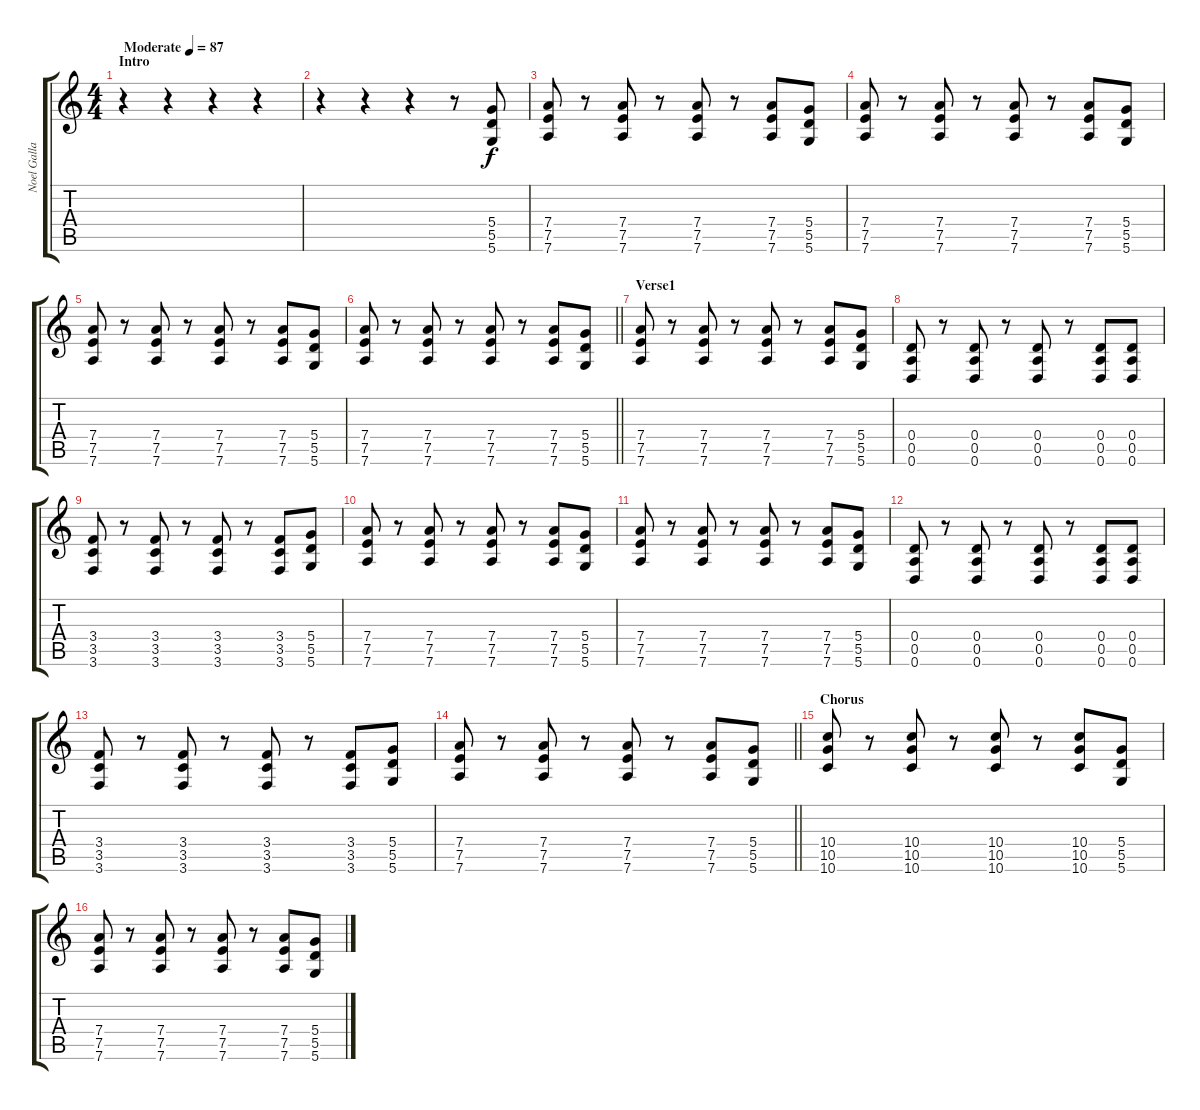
\track ("Noel Gallagher" "Noel Galla") {instrument electricguitarjazz}
\staff {score tabs}
\tuning (E4 B3 G3 D3 A2 D2) {hide}
\ts (4 4)
\section ("" "Intro")
\tempo (87 "Moderate")
\clef g2
\ks c
r.4{dy f instrument electricguitarjazz} r.4 r.4 r.4 |
r.4 r.4 r.4 r.8 (5.4 5.5 5.6).8 |
(7.4 7.5 7.6).8 r.8 (7.4 7.5 7.6).8 r.8 (7.4 7.5 7.6).8 r.8 (7.4 7.5 7.6).8 (5.4 5.5 5.6).8 |
(7.4 7.5 7.6).8 r.8 (7.4 7.5 7.6).8 r.8 (7.4 7.5 7.6).8 r.8 (7.4 7.5 7.6).8 (5.4 5.5 5.6).8 |
(7.4 7.5 7.6).8 r.8 (7.4 7.5 7.6).8 r.8 (7.4 7.5 7.6).8 r.8 (7.4 7.5 7.6).8 (5.4 5.5 5.6).8 |
\barLineRight lightlight
(7.4 7.5 7.6).8 r.8 (7.4 7.5 7.6).8 r.8 (7.4 7.5 7.6).8 r.8 (7.4 7.5 7.6).8 (5.4 5.5 5.6).8 |
\section ("" "Verse1")
(7.4 7.5 7.6).8 r.8 (7.4 7.5 7.6).8 r.8 (7.4 7.5 7.6).8 r.8 (7.4 7.5 7.6).8 (5.4 5.5 5.6).8 |
(0.4 0.5 0.6).8 r.8 (0.4 0.5 0.6).8 r.8 (0.4 0.5 0.6).8 r.8 (0.4 0.5 0.6).8 (0.4 0.5 0.6).8 |
(3.4 3.5 3.6).8 r.8 (3.4 3.5 3.6).8 r.8 (3.4 3.5 3.6).8 r.8 (3.4 3.5 3.6).8 (5.4 5.5 5.6).8 |
(7.4 7.5 7.6).8 r.8 (7.4 7.5 7.6).8 r.8 (7.4 7.5 7.6).8 r.8 (7.4 7.5 7.6).8 (5.4 5.5 5.6).8 |
(7.4 7.5 7.6).8 r.8 (7.4 7.5 7.6).8 r.8 (7.4 7.5 7.6).8 r.8 (7.4 7.5 7.6).8 (5.4 5.5 5.6).8 |
(0.4 0.5 0.6).8 r.8 (0.4 0.5 0.6).8 r.8 (0.4 0.5 0.6).8 r.8 (0.4 0.5 0.6).8 (0.4 0.5 0.6).8 |
(3.4 3.5 3.6).8 r.8 (3.4 3.5 3.6).8 r.8 (3.4 3.5 3.6).8 r.8 (3.4 3.5 3.6).8 (5.4 5.5 5.6).8 |
\barLineRight lightlight
(7.4 7.5 7.6).8 r.8 (7.4 7.5 7.6).8 r.8 (7.4 7.5 7.6).8 r.8 (7.4 7.5 7.6).8 (5.4 5.5 5.6).8 |
\section ("" "Chorus")
(10.4 10.5 10.6).8 r.8 (10.4 10.5 10.6).8 r.8 (10.4 10.5 10.6).8 r.8 (10.4 10.5 10.6).8 (5.4 5.5 5.6).8 |
(7.4 7.5 7.6).8 r.8 (7.4 7.5 7.6).8 r.8 (7.4 7.5 7.6).8 r.8 (7.4 7.5 7.6).8 (5.4 5.5 5.6).8
